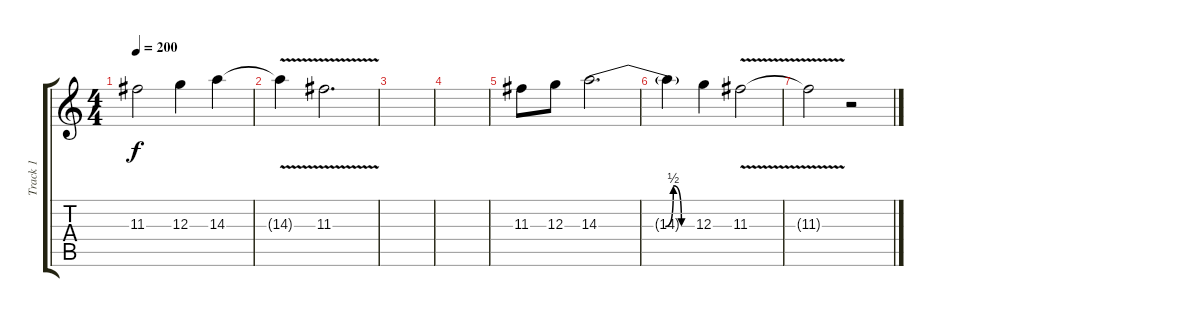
\track ("Track 1" "Track 1") {instrument overdrivenguitar}
\staff {score tabs}
\tuning (E4 B3 G3 D3 A2 E2) {hide}
\ts (4 4)
\tempo 200
\clef g2
\ks c
11.3{t}.2{dy f} 12.3.4 14.3.4 |
14.3{v t}.4 11.3{v}.2{d} |
|
|
11.3.8 12.3.8 14.3{be (custom 0 0 19 0 41 0 46 2 51 0 60 0)}.2{d} |
14.3{t}.4 12.3.4 11.3{v}.2 |
11.3{t}.2 r.2
